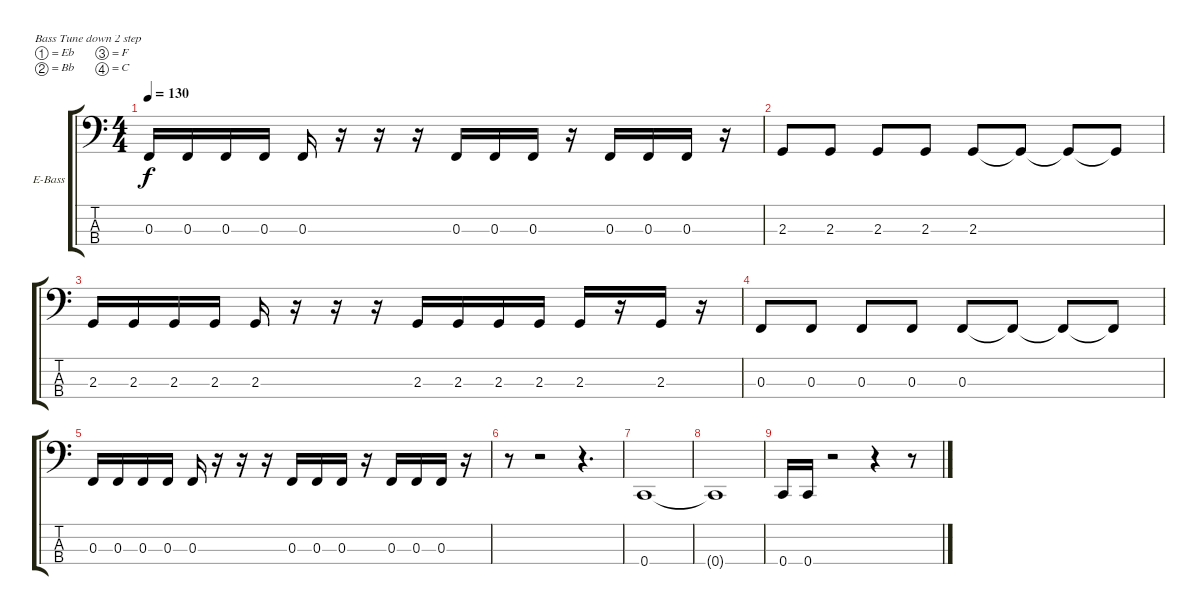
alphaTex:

\defaultSystemsLayout 4
\bracketExtendMode groupsimilarinstruments
\firstSystemTrackNameOrientation horizontal
\otherSystemsTrackNameOrientation horizontal
\track ("Electric Bass" "E-Bass") {instrument electricbassfinger}
\staff {score tabs}
\tuning (Eb2 Bb1 F1 C1)
\ts (4 4)
\tempo 130
\clef f4
\scale
0.333333
\ks c
0.3.16{dy f} 0.3.16 0.3.16 0.3.16 0.3.16 r.16 r.16 r.16 0.3.16 0.3.16 0.3.16 r.16 0.3.16 0.3.16 0.3.16 r.16 |
\scale
0.333333 2.3.8 2.3.8 2.3.8 2.3.8 2.3.8 2.3{t}.8 2.3{t}.8 2.3{t}.8 |
\scale
0.333333 2.3.16 2.3.16 2.3.16 2.3.16 2.3.16 r.16 r.16 r.16 2.3.16 2.3.16 2.3.16 2.3.16 2.3.16 r.16 2.3.16 r.16 |
\scale
0.333333 0.3.8 0.3.8 0.3.8 0.3.8 0.3.8 0.3{t}.8 0.3{t}.8 0.3{t}.8 |
\scale
0.333333 0.3.16 0.3.16 0.3.16 0.3.16 0.3.16 r.16 r.16 r.16 0.3.16 0.3.16 0.3.16 r.16 0.3.16 0.3.16 0.3.16 r.16 |
\scale
0.333333 r.8 r.2 r.4{d} |
\scale
0.333333 0.4.1 |
\scale
0.333333 0.4{t}.1 |
\scale
0.333333 0.4.16 0.4.16 r.2 r.4 r.8
